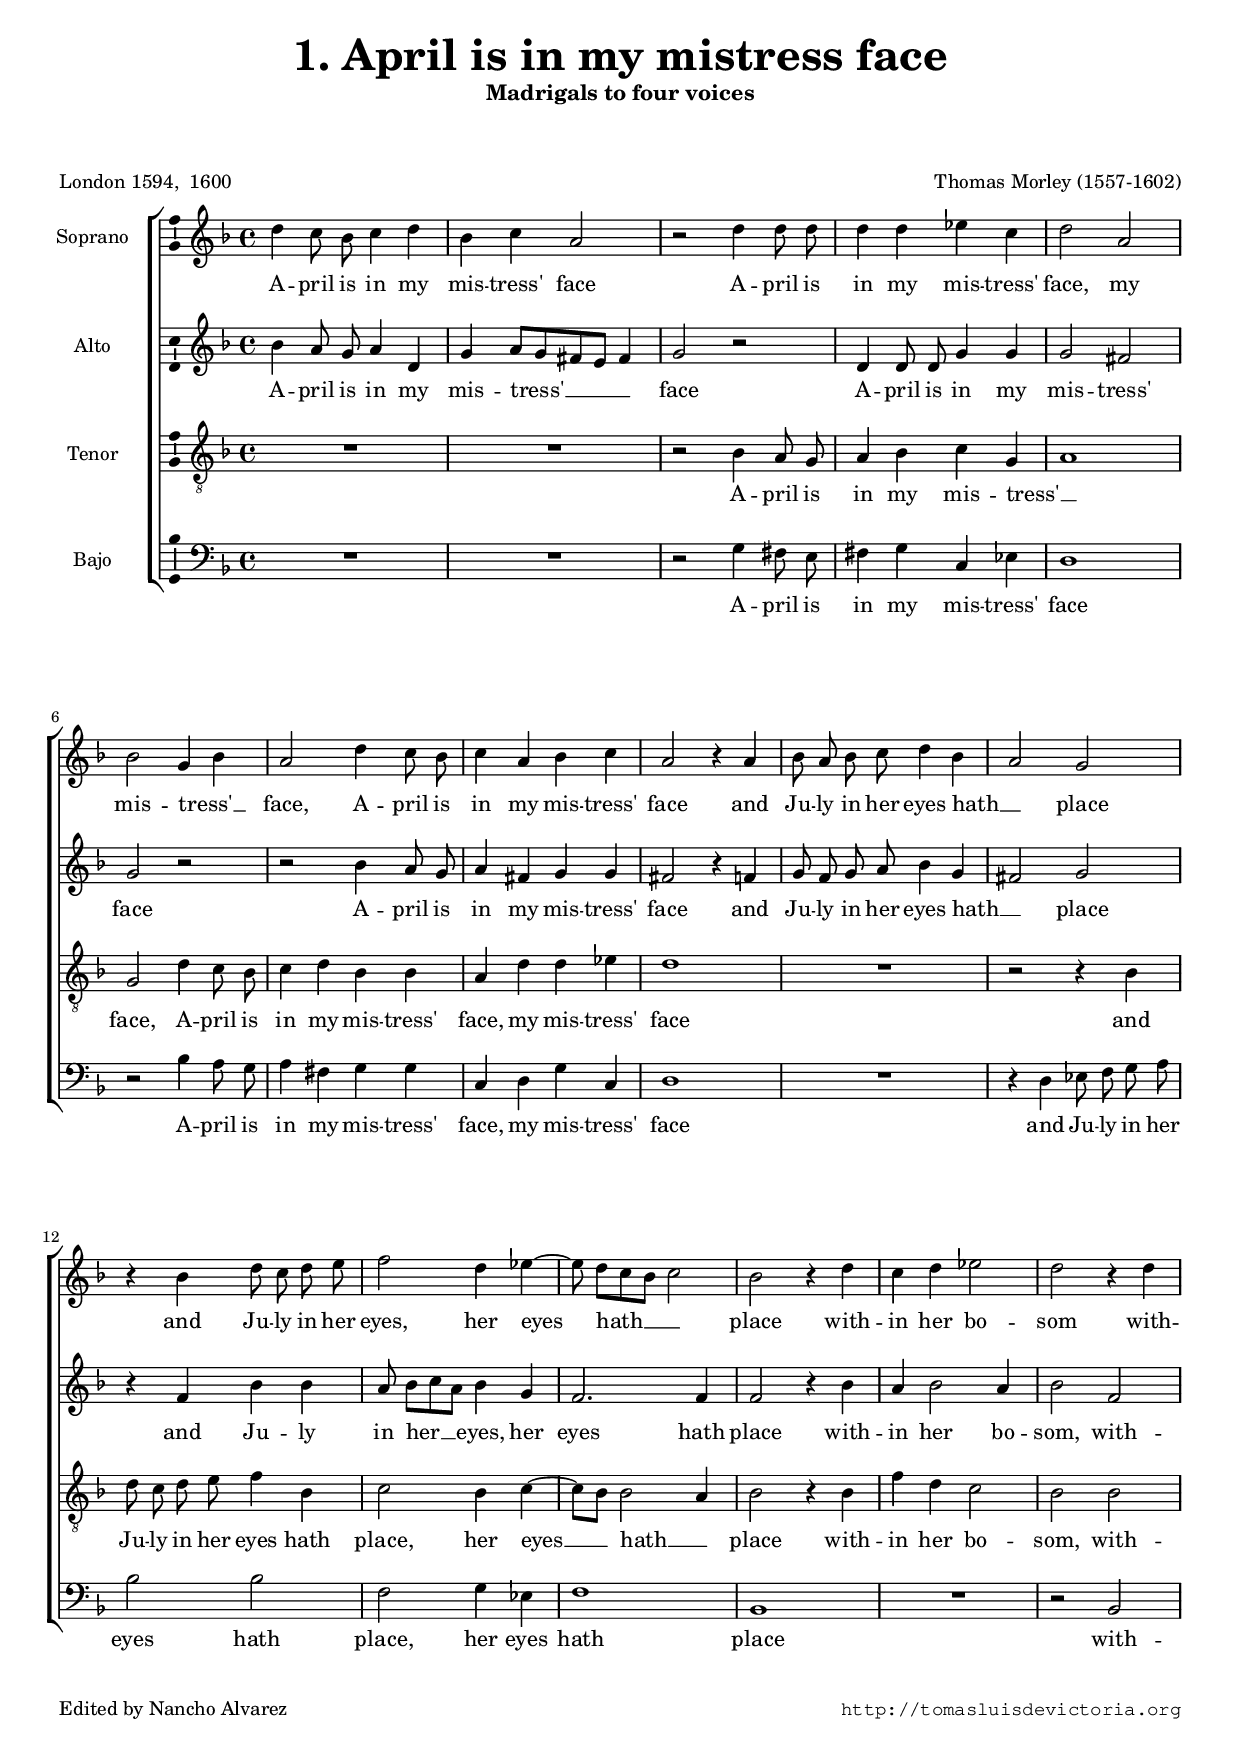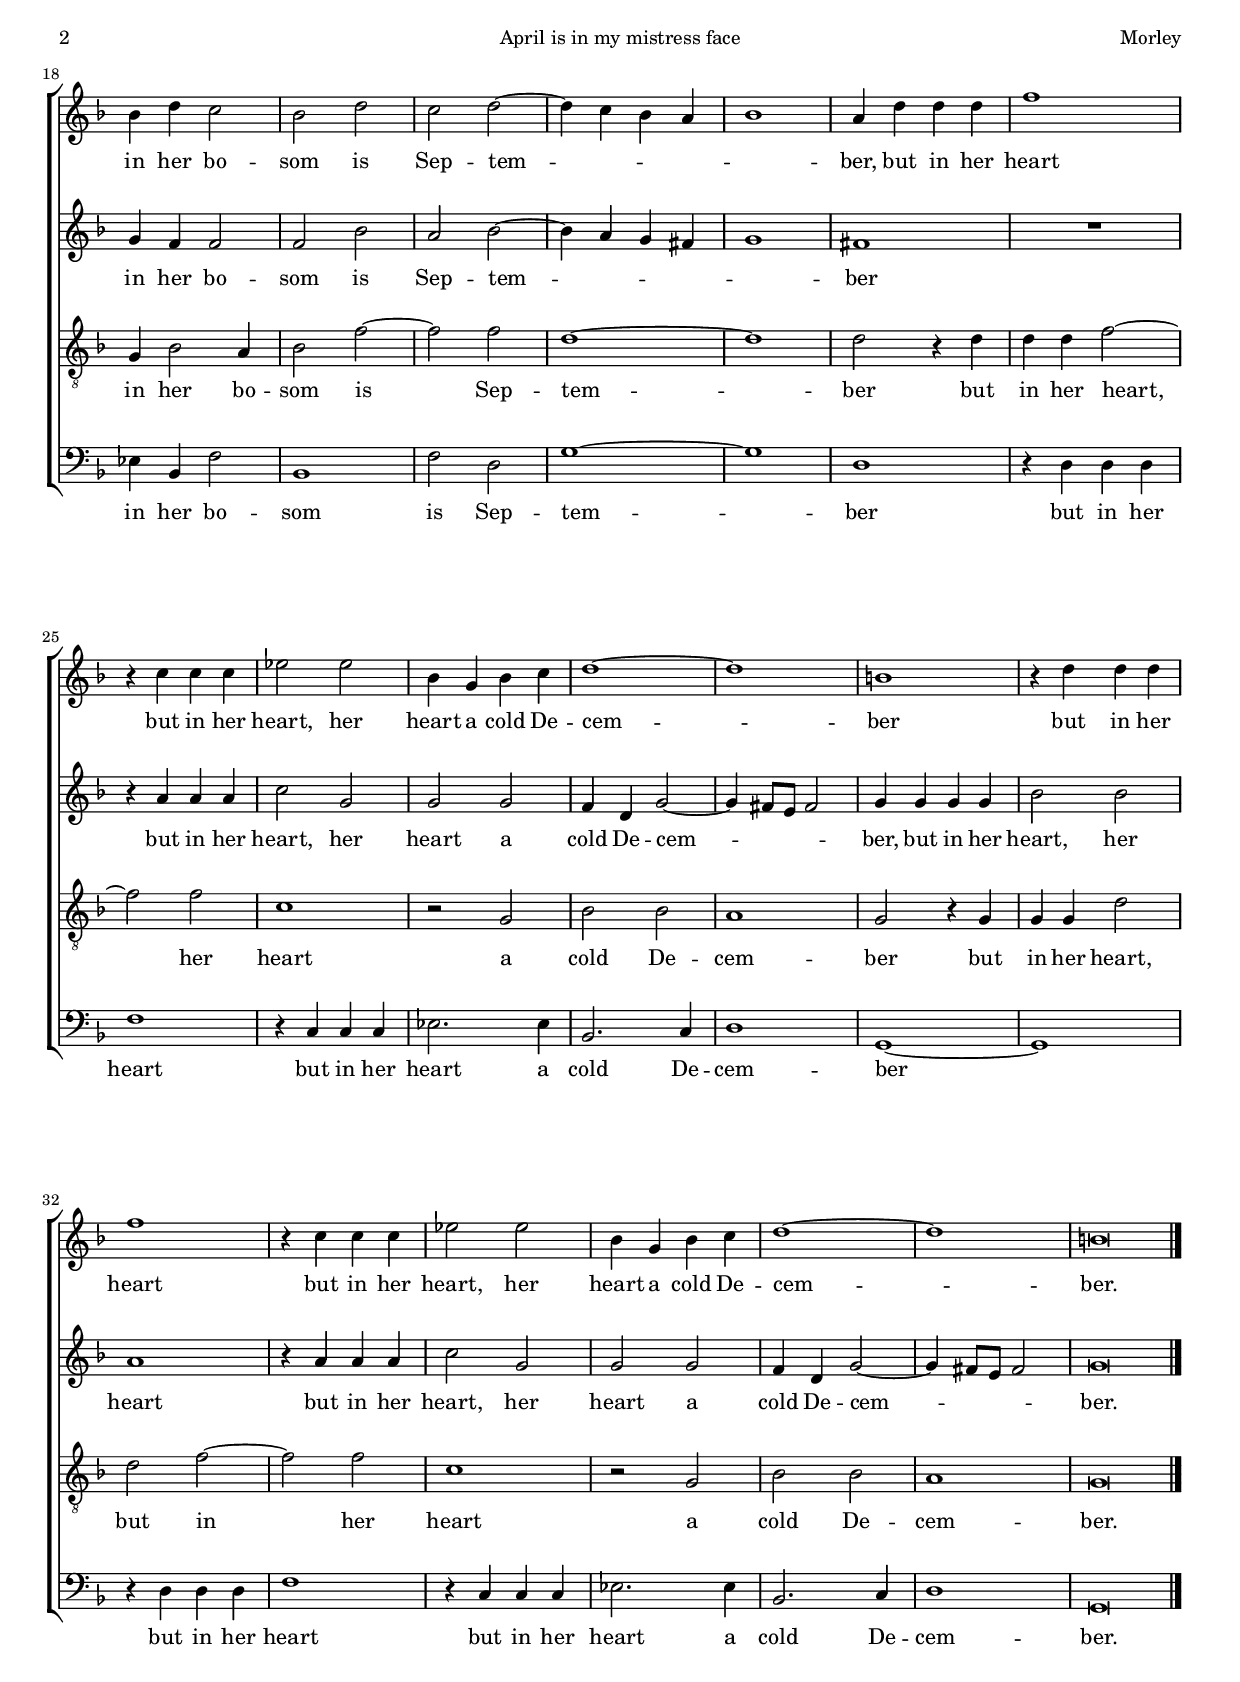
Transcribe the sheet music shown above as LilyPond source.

\version "2.18.0"

#(set-default-paper-size "a4")
#(set-global-staff-size 16.8)
#(ly:set-option 'point-and-click #f)
%mobile -s15.5 -i1.3

italicas=\override LyricText.font-shape = #'italic
rectas=\override LyricText.font-shape = #'upright
ss=\once \set suggestAccidentals = ##t
mtempo={\tempo 4 = 100}
mtempob={\tempo 4 = 50}


htitle="April is in my mistress face"
hcomposer="Morley"

\header {
	title=\markup{\fontsize #3 "1. April is in my mistress face"}
	subtitle="Madrigals to four voices"
        subsubtitle=\markup{\null \vspace #2 }
	composer="Thomas Morley (1557-1602)" % o 1558
        pdfauthor=\composer
	%opus="(-)"
	poet=\markup{"London 1594,  1600"} % Thomas East
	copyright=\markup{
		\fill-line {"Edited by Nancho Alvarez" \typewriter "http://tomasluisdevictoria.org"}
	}
%	tagline=""
}


global={\key f \major \time 4/4  \skip 1*38 \bar "|."
}

cantus={
	d''4 c''8 bes' c''4 d'' |
	bes' c'' a'2 |
	r d''4 d''8 d'' |
	d''4 d'' ees'' c'' |
%5
	d''2 a' |
	bes' g'4  bes' |
	a'2 d''4 c''8 bes' |
	c''4 a' bes' c'' |
	a'2 r4 a' |
%10
	bes'8 a' bes' c'' d''4 bes' |
	 a'2 g' |
	r4 bes' d''8 c'' d'' e'' |
	f''2 d''4 ees'' ~ |
	ees''8  d''[ c'' bes']  c''2 |
%15
	bes' r4 d'' |
	c'' d'' ees''2 |
	d'' r4 d'' |
	bes' d'' c''2 |
	bes' d'' |
%20
	c'' d'' ~ |
	d''4 c'' bes' a' |
	 bes'1 | %\break
	a'4 d'' d'' d'' |
	f''1 |
%25
	r4 c'' c'' c'' |
	ees''2 ees'' |
	bes'4 g' bes' c'' |
	d''1 ~ | %\break
	d'' |
%30
	b' |
	r4 d'' d'' d'' |
	f''1 |
	r4 c'' c'' c'' | %\break
	ees''2 ees'' |
%35
	bes'4 g' bes' c'' |
	d''1 ~ |
	d'' |
	b'\breve*1/2
}

altus={
	bes'4 a'8 g' a'4 d' |
	g'  a'8[ g' fis' e']  fis'4 |
	g'2 r |
	d'4 d'8 d' g'4 g' |
%5
	g'2 fis' |
	g' r |
	r bes'4 a'8 g' |
	a'4 fis' g' g' |
	fis'2 r4 f' |
%10
	g'8 f' g' a' bes'4 g' |
	 fis'2 g' |
	r4 f' bes' bes' |
	a'8  bes'[ c''  a'] bes'4 g' |
	f'2. f'4 |
%15
	f'2 r4 bes' |
	a' bes'2 a'4 |
	bes'2 f' |
	g'4 f' f'2 |
	f' bes' |
%20
	a' bes' ~ |
	bes'4 a' g' fis' |
	 g'1 |
	fis' |
	R1*4/4 |
%25
	r4 a' a' a' |
	c''2 g' |
	g' g' |
	f'4 d' g'2 ~ |
	g'4  fis'8[ e']  fis'2 |
%30
	g'4 g' g' g' |
	bes'2 bes' |
	a'1 |
	r4 a' a' a' |
	c''2 g' |
%35
	g' g' |
	f'4 d' g'2 ~ |
	g'4  fis'8[ e']  fis'2 |
	g'\breve*1/2
}

tenor={
	R1*4/4 |
	R1*4/4 |
	r2 bes4 a8 g |
	a4 bes c' g |
%5
	 a1 |
	g2 d'4 c'8 bes |
	c'4 d' bes bes |
	a d' d' ees' |
	d'1 |
%10
	R1*4/4 |
	r2 r4 bes |
	d'8 c' d' e' f'4 bes |
	c'2 bes4 c' ~ |
	 c'8[  bes] bes2 a4 |
%15
	bes2 r4 bes |
	f' d' c'2 |
	bes bes |
	g4 bes2 a4 |
	bes2 f' ~ |
%20
	f' f' |
	d'1 ~ |
	d' |
	d'2 r4 d' |
	d' d' f'2 ~ |
%25
	f' f' |
	c'1 |
	r2 g |
	bes bes |
	a1 |
%30
	g2 r4 g |
	g g d'2 |
	d' f' ~ |
	f' f' |
	c'1 |
%35
	r2 g |
	bes bes |
	a1 |
	g\breve*1/2
}

bassus={
	R1*4/4 |
	R1*4/4 |
	r2 g4 fis8 e |
	fis4 g c ees |
%5
	d1 |
	r2 bes4 a8 g |
	a4 fis g g |
	c d g c |
	d1 |
%10
	R1*4/4 |
	r4 d ees8 f g a |
	bes2 bes |
	f g4 ees |
	f1 |
%15
	bes, |
	R1*4/4 |
	r2 bes, |
	ees4 bes, f2 |
	bes,1 |
%20
	f2 d |
	g1 ~ |
	g |
	d |
	r4 d d d |
%25
	f1 |
	r4 c c c |
	ees2. ees4 |
	bes,2. c4 |
	d1 |
%30
	g, ~ |
	g, |
	r4 d d d |
	f1 |
	r4 c c c |
%35
	ees2. ees4 |
	bes,2. c4 |
	d1 |
	g,\breve*1/2
}

textocantus=\lyricmode{
A -- pril is in my mis -- tress' face
A -- pril is in my mis -- tress' face,
my mis -- tress' __ _ face,
A -- pril is in my mis -- tress' face
and Ju -- ly in her eyes hath __ _ place
and Ju -- ly in her eyes,
her eyes hath __ _ place
with -- in her bo -- som
with -- in her bo -- som is Sep -- tem -- _ _ _ _ ber,
but in her heart
but in her heart,
her heart a cold De -- cem -- ber
but in her heart
but in her heart,
her heart a cold De -- cem -- ber.
}

textoaltus=\lyricmode{
A -- pril is in my mis -- tress' __ _ face
A -- pril is in my mis -- tress' face
A -- pril is in my mis -- tress' face
and Ju -- ly in her eyes hath __ _ place
and Ju -- ly in her __ eyes,
her eyes hath place
with -- in her bo -- som,
with -- in her bo -- som is Sep -- tem -- _ _ _ _ ber
but in her heart,
her heart a cold De -- cem -- _ _ ber,
but in her heart,
her heart
but in her heart,
her heart a cold De -- cem -- _ _ ber.
}

textotenor=\lyricmode{
A -- pril is in my mis -- tress' __ _ face,
A -- pril is in my mis -- tress' face,
my mis -- tress' face
and Ju -- ly in her eyes hath place,
her eyes __ hath __ _ place
with -- in her bo -- som,
with -- in her bo -- som is Sep -- tem -- ber
but in her heart,
her heart
a cold De -- cem -- ber
but in her heart,
but in her heart
a cold De -- cem -- ber.
}

textobassus=\lyricmode{
A -- pril is in my mis -- tress' face
A -- pril is in my mis -- tress' face,
my mis -- tress' face
and Ju -- ly in her eyes hath place,
her eyes hath place
with -- in her bo -- som
is Sep -- tem -- ber
but in her heart
but in her heart a cold De -- cem -- ber
but in her heart
but in her heart a cold De -- cem -- ber.
}


\score {\transpose c' c'{
\new ChoirStaff<<

	\new Staff <<\global
	\new Voice="v1" {
		\set Staff.instrumentName="Soprano "
		\clef "treble"
		\cantus }
	\new Lyrics \lyricsto "v1" {\textocantus }
	>>

	\new Staff <<\global
	\new Voice="v2" {
		\set Staff.instrumentName="Alto "
		\clef "treble"
		\altus }
	\new Lyrics \lyricsto "v2" {\textoaltus }
	>>
	
	\new Staff <<\global
	\new Voice="v3" {
		\set Staff.instrumentName="Tenor "
		\clef "G_8"
		\tenor }
	\new Lyrics \lyricsto "v3" {\textotenor }
	>>

	\new Staff <<\global
	\new Voice="v4" {
		\set Staff.instrumentName="Bajo "
		\clef "bass"
		\bassus }
	\new Lyrics \lyricsto "v4" {\textobassus }
	>>
	
>>

	} % transpose

\layout{ 
	\context {\Lyrics 
		\override VerticalAxisGroup.staff-affinity = #UP
		\override VerticalAxisGroup.nonstaff-relatedstaff-spacing =
			#'((basic-distance . 0) (minimum-distance . 0) (padding . 1))
		\override LyricText.font-size = #1.2
		\override LyricHyphen.minimum-distance = #0.5
	}
	\context {\Score 
		tempoHideNote = ##t
		\override BarNumber.padding = #2 
	}
	\context {\Voice 
		%melismaBusyProperties = #'()
		autoBeaming = ##f
	}
	\context {\Staff 
                %\RemoveEmptyStaves
                %\override VerticalAxisGroup.remove-first = ##t
		\override VerticalAxisGroup.staff-staff-spacing =
			#'((basic-distance . 11) (minimum-distance . 0) (padding . 1))
		\consists Ambitus_engraver 
		\override LigatureBracket.padding = #1
	}
}

%\midi { \mtempo }

}


\paper{
	evenHeaderMarkup=\markup  \fill-line { \fromproperty #'page:page-number-string \htitle \hcomposer }
	oddHeaderMarkup= \markup  \fill-line { \on-the-fly #not-first-page \hcomposer \on-the-fly #not-first-page \htitle \on-the-fly #not-first-page \fromproperty #'page:page-number-string }
	%system-count=20
	%page-count = 8
	ragged-last-bottom = ##f
	indent=1.7\cm
	system-system-spacing =
	#'((basic-distance . 20) (minimum-distance . 0) (padding . 5))
	top-system-spacing = % header
	#'((basic-distance . 8) (minimum-distance . 0) (padding . 0))
	last-bottom-spacing = % footer
	#'((basic-distance . 12) (minimum-distance . 0) (padding . 0))
	markup-system-spacing.padding = #1.5
}
